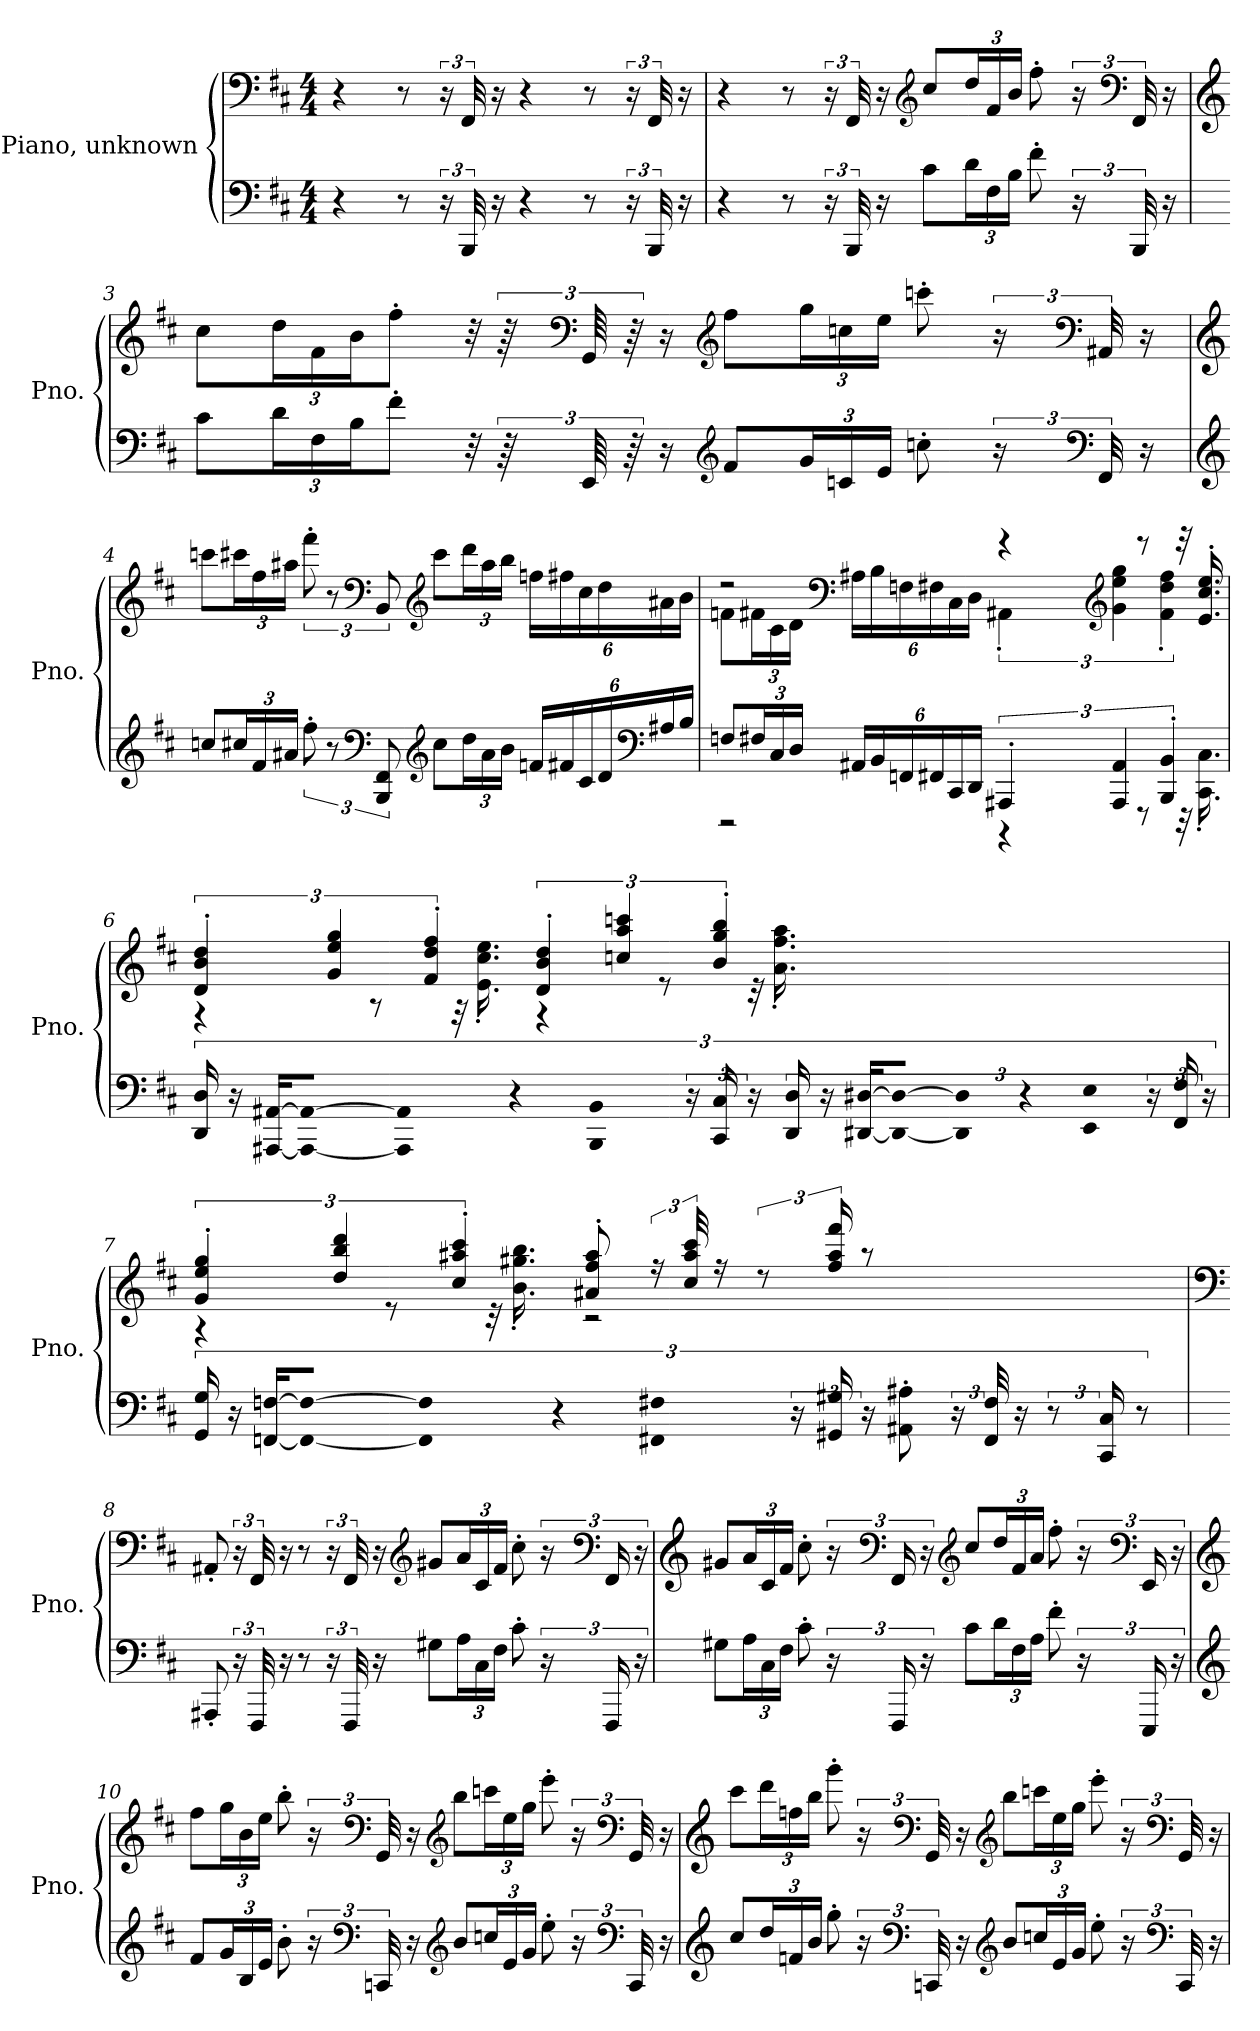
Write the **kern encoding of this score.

**kern	**kern
*part1	*part1
*staff2	*staff1
*I"Piano, unknown	*
*I'Pno.	*
*clefF4	*clefF4
*k[f#c#]	*k[f#c#]
*M4/4	*M4/4
*MM120	*MM120
=1	=1
4r	4r
8r	8r
24r	24r
48BBB/	48FF#/
16r	16r
4r	4r
8r	8r
24r	24r
48BBB/	48FF#/
16r	16r
=2	=2
4r	4r
8r	8r
24r	24r
48BBB/	48FF#/
16r	16r
*	*clefG2
8c#\L	8cc#/L
*Xbrackettup	*Xbrackettup
24d\L	24dd/L
24F#\	24f#/
24B\JJ	24b/JJ
8f#'\	8ff#'\
*brackettup	*brackettup
24r	24r
*	*clefF4
48BBB/	48FF#/
16r	16r
!!LO:LB:g=z
=3	=3
*	*clefG2
8c#\L	8cc#\L
*Xbrackettup	*Xbrackettup
24d\L	24dd\L
24F#\	24f#\
24B\J	24b\J
8f#'\J	8ff#'\J
32r	32r
*brackettup	*brackettup
96r	96r
*	*clefF4
96EE/	96GG/
96r	96r
16r	16r
*clefG2	*clefG2
8f#/L	8ff#\L
*Xbrackettup	*Xbrackettup
24g/L	24gg\L
24cn/	24ccn\
24e/JJ	24ee\JJ
8ccn'\	8cccn'\
*brackettup	*brackettup
24r	24r
*clefF4	*clefF4
48FF#/	48AA#X/
16r	16r
!!LO:LB:g=z
=4	=4
*clefG2	*clefG2
8ccn/L	8cccn\L
*Xbrackettup	*Xbrackettup
24cc#X/L	24ccc#X\L
24f#/	24ff#\
24a#X/JJ	24aa#X\JJ
*brackettup	*brackettup
12ff#'\	12fff#'\
12r	12r
*clefF4	*clefF4
12BBB/ 12FF#/	12BB/
*clefG2	*clefG2
8cc#\L	8ccc#\L
*Xbrackettup	*Xbrackettup
24dd\L	24ddd\L
24a#\	24aa#\
24b\JJ	24bb\JJ
24fn/LL	24ffn\LL
24f#X/	24ff#X\
24c#/	24cc#\
24d/	24dd\
*clefF4	*
24A#X/	24a#X\
24B/JJ	24b\JJ
!!LO:LB:g=z
=5	=5
*^	*^
8Fn/L	2r	2r	8fn\L
24F#X/L	.	.	24f#X\L
24C#/	.	.	24c#\
24D/JJ	.	.	24d\JJ
*	*	*clefF4	*
24AA#X/LL	.	.	24A#X\LL
24BB/	.	.	24B\
24FFn/	.	.	24Fn\
24FF#X/	.	.	24F#X\
24CC#/	.	.	24C#\
24DD/JJ	.	.	24D\JJ
*brackettup	*	*	*brackettup
6AAA#X'/	4r	4r	6AA#X'\
*	*	*clefG2	*
6AAA#/ 6AA#/	.	.	6g\ 6ee\ 6gg\
.	8r	8r	.
6BBB/' 6BB/'	.	.	6f#\' 6dd\' 6ff#\'
.	32r	32r	.
.	16.CC#\' 16.C#\'	16.e/' 16.cc#/' 16.ee/'	.
*v	*v	*	*
!!LO:LB:g=z	!!
=6	=6	=6
24DD/ 24D/	6d/' 6b/' 6dd/'	4r
24r	.	.
[24AAA#X/ [24AA#X/KL	.	.
8AAA#/_ 8AA#/_J	.	.
.	6g/ 6ee/ 6gg/	.
16AAA#/] 16AA#/]	.	8r
32r	.	.
.	6f#/' 6dd/' 6ff#/'	.
32BBB/ 32BB/	.	.
24r	.	32r
.	.	16.e\' 16.cc#\' 16.ee\'
24CC#/ 24C#/	.	.
24r	.	.
24DD/ 24D/	6d/' 6b/' 6dd/'	4r
24r	.	.
[24DD#X/ [24D#X/KL	.	.
8DD#/_ 8D#/_J	.	.
.	6ccn/ 6aa/ 6cccn/	.
16DD#/] 16D#/]	.	8r
32r	.	.
.	6b/' 6gg/' 6bb/'	.
32EE/ 32E/	.	.
24r	.	32r
.	.	16.a\' 16.ff#\' 16.aa\'
24FF#/ 24F#/	.	.
24r	.	.
!!LO:LB:g=z	!!
=7	=7	=7
24GG/ 24G/	6g/' 6ee/' 6gg/'	4r
24r	.	.
[24FFn/ [24Fn/KL	.	.
8FF/_ 8F/_J	.	.
.	6dd/ 6bb/ 6ddd/	.
16FF/] 16F/]	.	8r
32r	.	.
.	6cc#/' 6aa#X/' 6ccc#/'	.
32FF#X/ 32F#X/	.	.
24r	.	32r
.	.	16.b\' 16.gg#X\' 16.bb\'
24GG#X/ 24G#X/	.	.
24r	.	.
8AA#X\' 8A#X\'	8a#X/' 8ff#/' 8aa#/'	2r
24r	24r	.
48FF#/ 48F#/	48cc#/ 48aa#/ 48ccc#/	.
16r	16r	.
12r	12r	.
24CC#/ 24C#/	24ff#/ 24aa#/ 24fff#/	.
8r	8r	.
*	*v	*v
!!LO:PB:g=z
=8	=8
*	*clefF4
8AAA#X'/	8AA#X'/
24r	24r
48FFF#/	48FF#/
16r	16r
8r	8r
24r	24r
48FFF#/	48FF#/
16r	16r
*	*clefG2
8G#X\L	8g#X/L
*Xbrackettup	*Xbrackettup
24A\L	24a/L
24C#\	24c#/
24F#\JJ	24f#/JJ
8c#'\	8cc#'\
*brackettup	*brackettup
24r	24r
*	*clefF4
24FFF#/	24FF#/
24r	24r
!!LO:LB:g=z
=9	=9
*	*clefG2
8G#X\L	8g#X/L
*Xbrackettup	*Xbrackettup
24A\L	24a/L
24C#\	24c#/
24F#\JJ	24f#/JJ
8c#'\	8cc#'\
*brackettup	*brackettup
24r	24r
*	*clefF4
24FFF#/	24FF#/
24r	24r
*	*clefG2
8c#\L	8cc#/L
*Xbrackettup	*Xbrackettup
24d\L	24dd/L
24F#\	24f#/
24A\JJ	24a/JJ
8f#'\	8ff#'\
*brackettup	*brackettup
24r	24r
*	*clefF4
24EEE/	24EE/
24r	24r
!!LO:LB:g=z
=10	=10
*clefG2	*clefG2
8f#/L	8ff#\L
*Xbrackettup	*Xbrackettup
24g/L	24gg\L
24B/	24b\
24e/JJ	24ee\JJ
8b'\	8bb'\
*brackettup	*brackettup
24r	24r
*clefF4	*clefF4
48CCn/	48GG/
16r	16r
*clefG2	*clefG2
8b/L	8bb\L
*Xbrackettup	*Xbrackettup
24ccn/L	24cccn\L
24e/	24ee\
24g/JJ	24gg\JJ
8ee'\	8eee'\
*brackettup	*brackettup
24r	24r
*clefF4	*clefF4
48CC/	48GG/
16r	16r
!!LO:LB:g=z
=11	=11
*clefG2	*clefG2
8cc#/L	8ccc#\L
*Xbrackettup	*Xbrackettup
24dd/L	24ddd\L
24fn/	24ffn\
24b/JJ	24bb\JJ
8gg'\	8ggg'\
*brackettup	*brackettup
24r	24r
*clefF4	*clefF4
48CCn/	48GG/
16r	16r
*clefG2	*clefG2
8b/L	8bb\L
*Xbrackettup	*Xbrackettup
24ccn/L	24cccn\L
24e/	24ee\
24g/JJ	24gg\JJ
8ee'\	8eee'\
*brackettup	*brackettup
24r	24r
*clefF4	*clefF4
48CC/	48GG/
16r	16r
=	=
*-	*-
